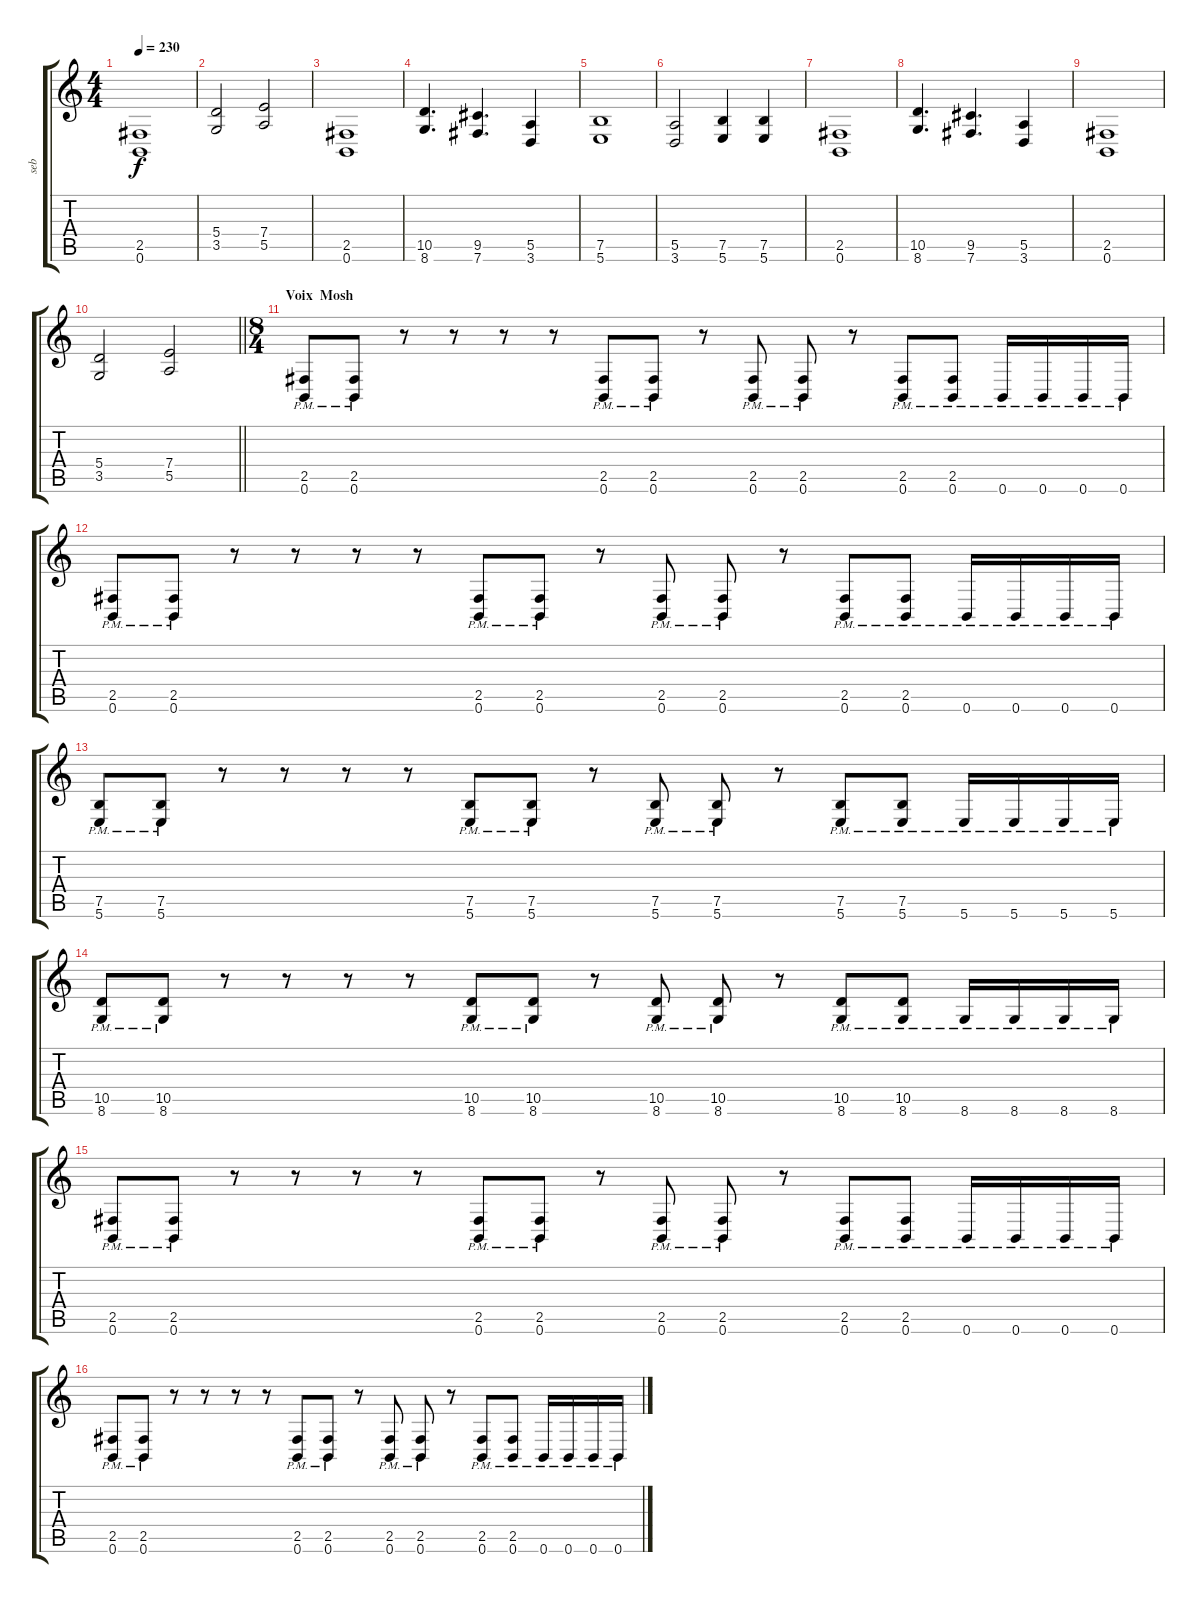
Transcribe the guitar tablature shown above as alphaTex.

\track ("seb" "seb") {instrument distortionguitar}
\staff {score tabs}
\tuning (B3 Gb3 D3 A2 E2 B1) {hide}
\ts (4 4)
\tempo 230
\clef g2
\ks c
(2.5 0.6).1{dy f} |
(5.4 3.5).2 (7.4 5.5).2 |
(2.5 0.6).1 |
(10.5 8.6).4{d} (9.5 7.6).4{d} (5.5 3.6).4 |
(7.5 5.6).1 |
(5.5 3.6).2 (7.5 5.6).4 (7.5 5.6).4 |
(2.5 0.6).1 |
(10.5 8.6).4{d} (9.5 7.6).4{d} (5.5 3.6).4 |
(2.5 0.6).1 |
\barLineRight lightlight
(5.4 3.5).2 (7.4 5.5).2 |
\ts (8 4)
\section ("" "Voix  Mosh")
(2.5{pm} 0.6{pm}).8 (2.5{pm} 0.6{pm}).8 r.8 r.8 r.8 r.8 (2.5{pm} 0.6{pm}).8 (2.5{pm} 0.6{pm}).8 r.8 (2.5{pm} 0.6{pm}).8 (2.5{pm} 0.6{pm}).8 r.8 (2.5{pm} 0.6{pm}).8 (2.5{pm} 0.6{pm}).8 0.6{pm}.16 0.6{pm}.16 0.6{pm}.16 0.6{pm}.16 |
(2.5{pm} 0.6{pm}).8 (2.5{pm} 0.6{pm}).8 r.8 r.8 r.8 r.8 (2.5{pm} 0.6{pm}).8 (2.5{pm} 0.6{pm}).8 r.8 (2.5{pm} 0.6{pm}).8 (2.5{pm} 0.6{pm}).8 r.8 (2.5{pm} 0.6{pm}).8 (2.5{pm} 0.6{pm}).8 0.6{pm}.16 0.6{pm}.16 0.6{pm}.16 0.6{pm}.16 |
(7.5{pm} 5.6{pm}).8 (7.5{pm} 5.6{pm}).8 r.8 r.8 r.8 r.8 (7.5{pm} 5.6{pm}).8 (7.5{pm} 5.6{pm}).8 r.8 (7.5{pm} 5.6{pm}).8 (7.5{pm} 5.6{pm}).8 r.8 (7.5{pm} 5.6{pm}).8 (7.5{pm} 5.6{pm}).8 5.6{pm}.16 5.6{pm}.16 5.6{pm}.16 5.6{pm}.16 |
(10.5{pm} 8.6{pm}).8 (10.5{pm} 8.6{pm}).8 r.8 r.8 r.8 r.8 (10.5{pm} 8.6{pm}).8 (10.5{pm} 8.6{pm}).8 r.8 (10.5{pm} 8.6{pm}).8 (10.5{pm} 8.6{pm}).8 r.8 (10.5{pm} 8.6{pm}).8 (10.5{pm} 8.6{pm}).8 8.6{pm}.16 8.6{pm}.16 8.6{pm}.16 8.6{pm}.16 |
(2.5{pm} 0.6{pm}).8 (2.5{pm} 0.6{pm}).8 r.8 r.8 r.8 r.8 (2.5{pm} 0.6{pm}).8 (2.5{pm} 0.6{pm}).8 r.8 (2.5{pm} 0.6{pm}).8 (2.5{pm} 0.6{pm}).8 r.8 (2.5{pm} 0.6{pm}).8 (2.5{pm} 0.6{pm}).8 0.6{pm}.16 0.6{pm}.16 0.6{pm}.16 0.6{pm}.16 |
(2.5{pm} 0.6{pm}).8 (2.5{pm} 0.6{pm}).8 r.8 r.8 r.8 r.8 (2.5{pm} 0.6{pm}).8 (2.5{pm} 0.6{pm}).8 r.8 (2.5{pm} 0.6{pm}).8 (2.5{pm} 0.6{pm}).8 r.8 (2.5{pm} 0.6{pm}).8 (2.5{pm} 0.6{pm}).8 0.6{pm}.16 0.6{pm}.16 0.6{pm}.16 0.6{pm}.16
